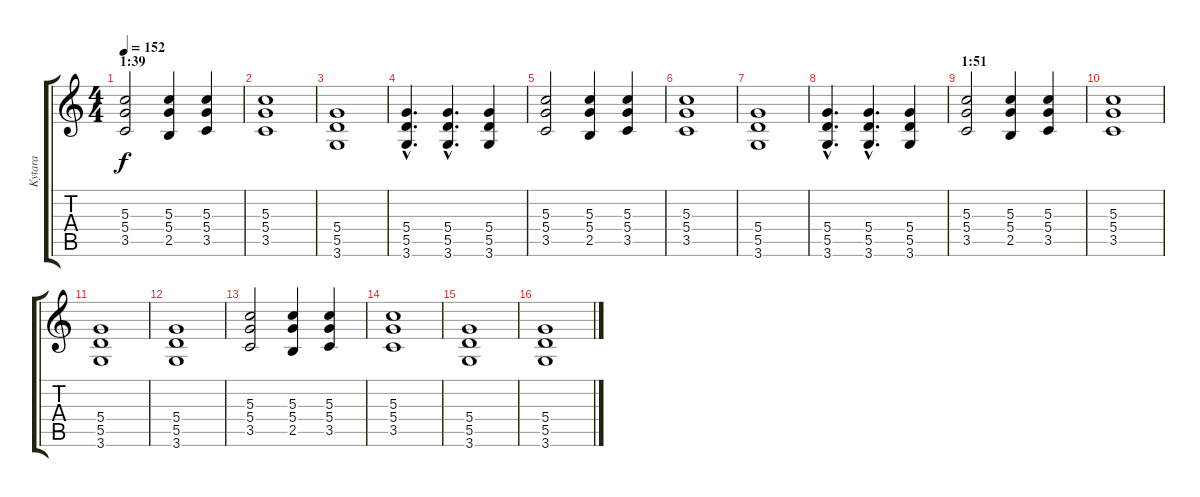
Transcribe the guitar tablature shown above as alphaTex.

\track ("Kytara" "Kytara") {instrument electricguitarjazz}
\staff {score tabs}
\tuning (E4 B3 G3 D3 A2 E2) {hide}
\ts (4 4)
\section ("" "1:39")
\tempo 152
\clef g2
\ks c
(5.3 5.4 3.5).2{dy f volume 11 instrument overdrivenguitar} (5.3 5.4 2.5).4 (5.3 5.4 3.5).4 |
(5.3 5.4 3.5).1 |
(5.4 5.5 3.6).1 |
(5.4{hac} 5.5{hac} 3.6{hac}).4{d} (5.4{hac} 5.5{hac} 3.6{hac}).4{d} (5.4 5.5 3.6).4 |
(5.3 5.4 3.5).2 (5.3 5.4 2.5).4 (5.3 5.4 3.5).4 |
(5.3 5.4 3.5).1 |
(5.4 5.5 3.6).1 |
(5.4{hac} 5.5{hac} 3.6{hac}).4{d} (5.4{hac} 5.5{hac} 3.6{hac}).4{d} (5.4 5.5 3.6).4 |
\section ("" "1:51")
(5.3 5.4 3.5).2 (5.3 5.4 2.5).4 (5.3 5.4 3.5).4 |
(5.3 5.4 3.5).1 |
(5.4 5.5 3.6).1 |
(5.4 5.5 3.6).1 |
(5.3 5.4 3.5).2 (5.3 5.4 2.5).4 (5.3 5.4 3.5).4 |
(5.3 5.4 3.5).1 |
(5.4 5.5 3.6).1 |
(5.4 5.5 3.6).1
